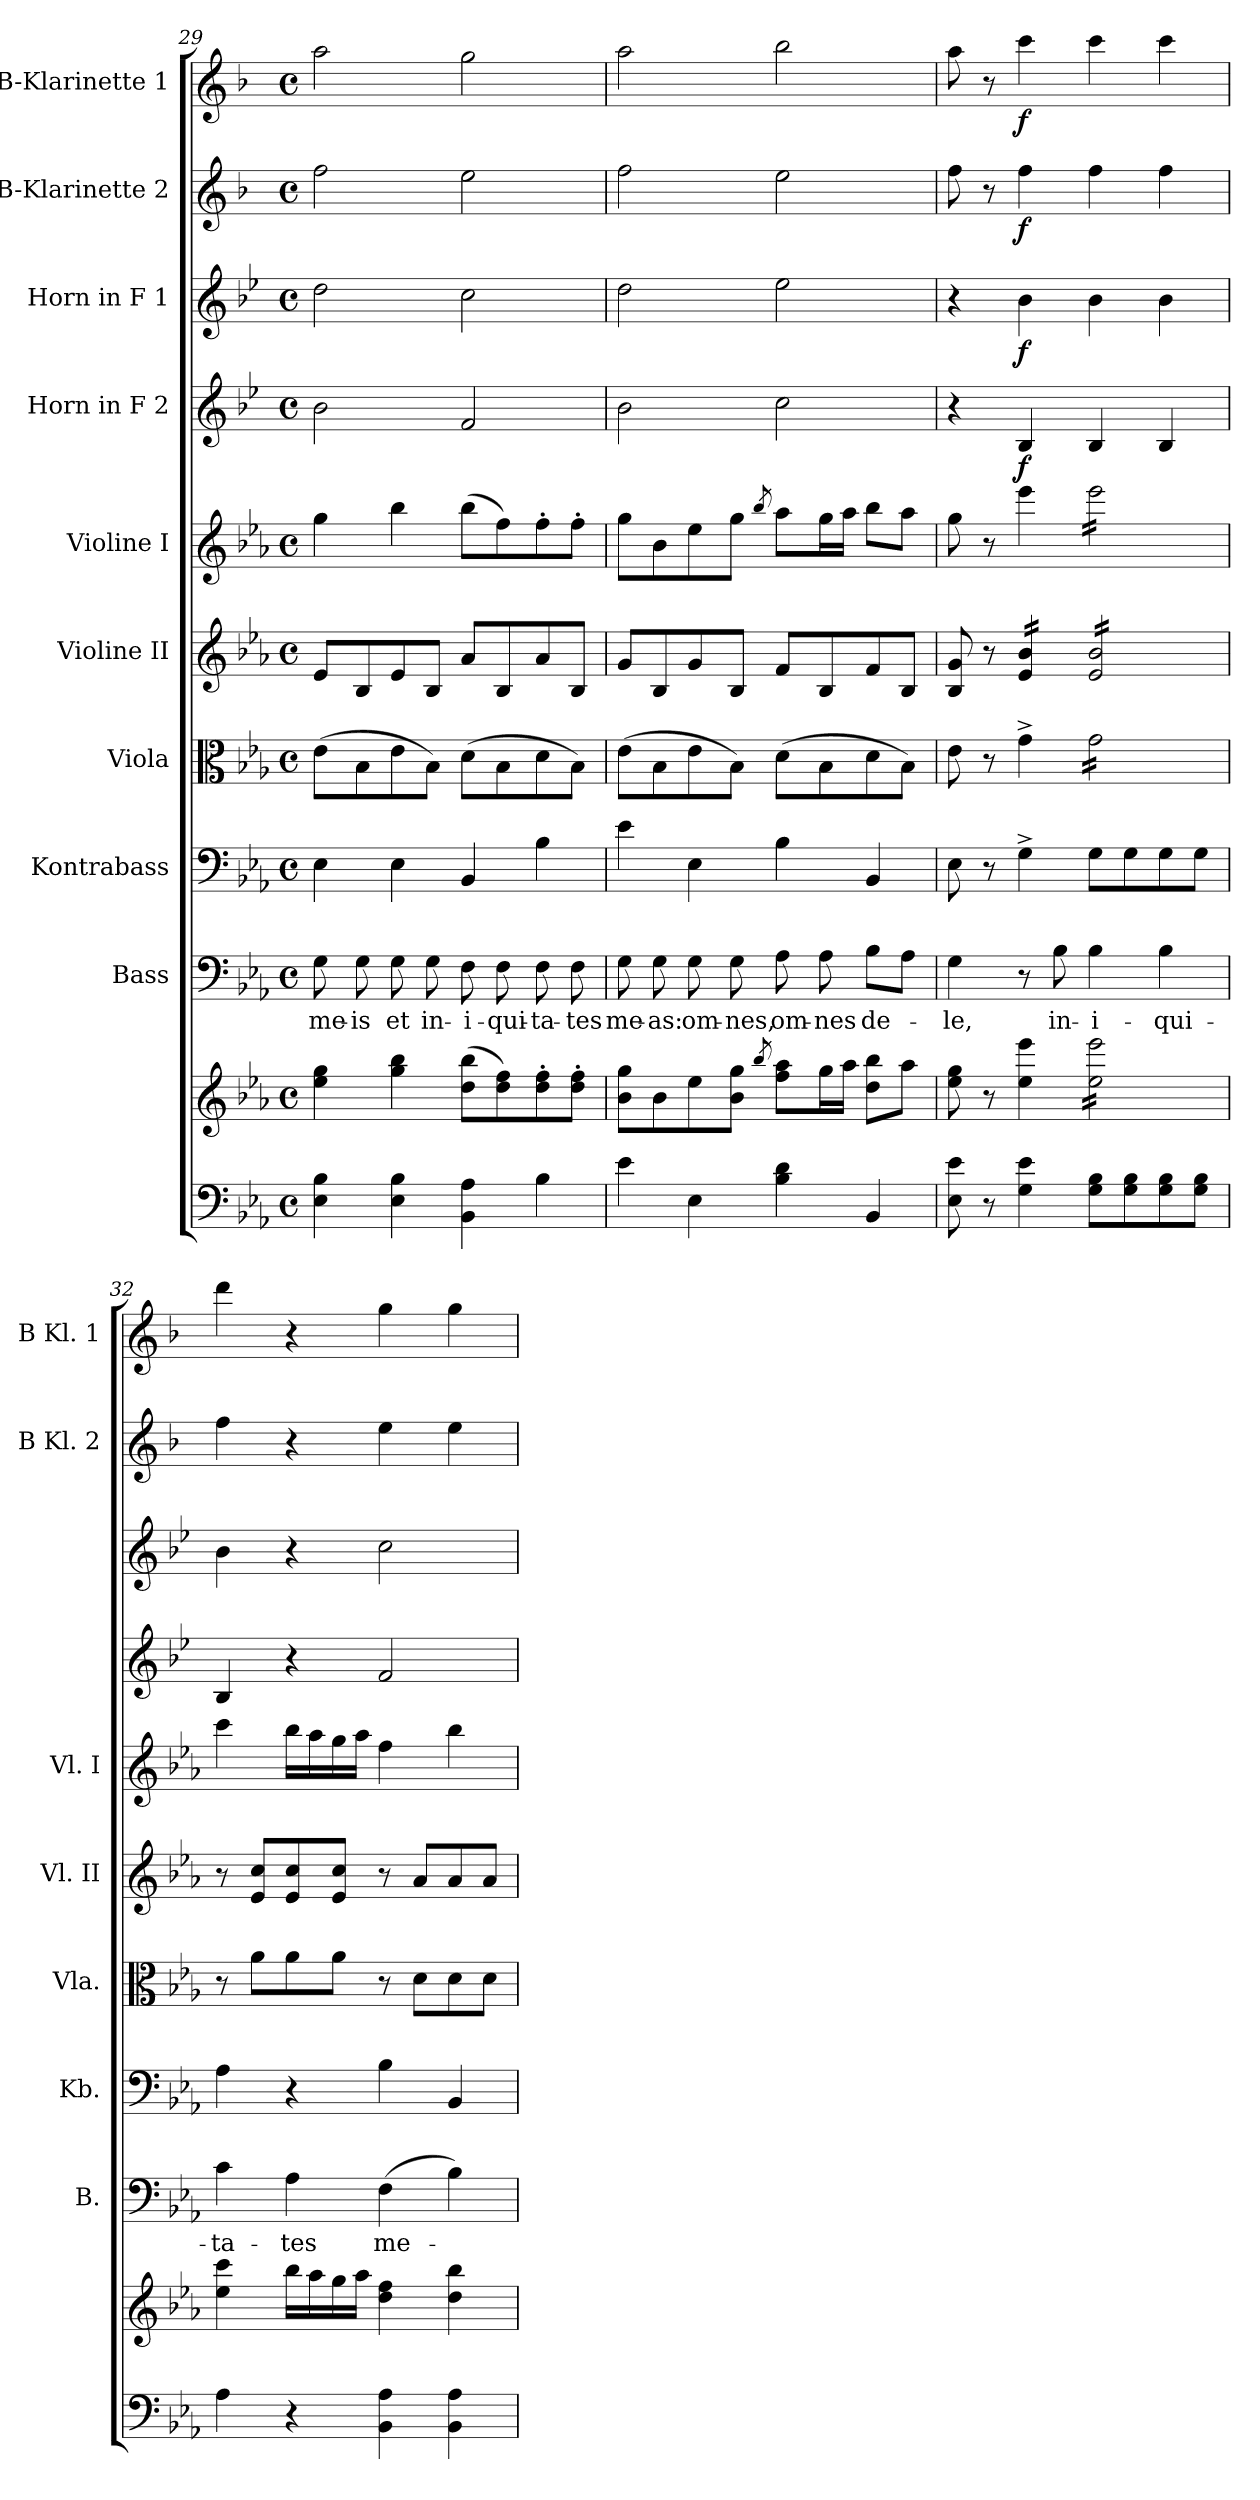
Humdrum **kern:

**kern	**kern	**kern	**text	**kern	**kern	**kern	**kern	**kern	**dynam	**kern	**dynam	**kern	**dynam	**kern	**dynam
*part10	*part10	*part9	*part9	*part8	*part7	*part6	*part5	*part4	*part4	*part3	*part3	*part2	*part2	*part1	*part1
*staff11	*staff10	*staff9	*staff9	*staff8	*staff7	*staff6	*staff5	*staff4	*staff4	*staff3	*staff3	*staff2	*staff2	*staff1	*staff1
*	*	*I"Bass	*	*I"Kontrabass	*I"Viola	*I"Violine II	*I"Violine I	*I"Horn in F 2	*	*I"Horn in F 1	*	*I"B-Klarinette 2	*	*I"B-Klarinette 1	*
*	*	*I'B.	*	*I'Kb.	*I'Vla.	*I'Vl. II	*I'Vl. I	*	*	*	*	*I'B Kl. 2	*	*I'B Kl. 1	*
*clefF4	*clefG2	*clefF4	*	*clefF4	*clefC3	*clefG2	*clefG2	*clefG2	*	*clefG2	*	*clefG2	*	*clefG2	*
*	*	*	*	*ITrd7c12	*	*	*	*ITrd4c7	*	*ITrd4c7	*	*ITrd1c2	*	*ITrd1c2	*
*k[b-e-a-]	*k[b-e-a-]	*k[b-e-a-]	*	*k[b-e-a-]	*k[b-e-a-]	*k[b-e-a-]	*k[b-e-a-]	*k[b-e-a-]	*	*k[b-e-a-]	*	*k[b-e-a-]	*	*k[b-e-a-]	*
*E-:	*E-:	*E-:	*	*E-:	*E-:	*E-:	*E-:	*E-:	*	*E-:	*	*E-:	*	*E-:	*
*M4/4	*M4/4	*M4/4	*	*M4/4	*M4/4	*M4/4	*M4/4	*M4/4	*	*M4/4	*	*M4/4	*	*M4/4	*
*met(c)	*met(c)	*met(c)	*	*met(c)	*met(c)	*met(c)	*met(c)	*met(c)	*	*met(c)	*	*met(c)	*	*met(c)	*
=29	=29	=29	=29	=29	=29	=29	=29	=29	=29	=29	=29	=29	=29	=29	=29
!	!	!	!LO:LY:b	!	!	!	!	!	!	!	!	!	!	!	!
4E-\ 4B-\	4ee-\ 4gg\	8G\	me-	4EE-\	(>8e-\L	8e-/L	4gg\	2e-\	.	2g\	.	2ee-\	.	2gg\	.
!	!	!	!LO:LY:b	!	!	!	!	!	!	!	!	!	!	!	!
.	.	8G\	-is	.	8B-\	8B-/	.	.	.	.	.	.	.	.	.
!	!	!	!LO:LY:b	!	!	!	!	!	!	!	!	!	!	!	!
4E-\ 4B-\	4gg\ 4bb-\	8G\	et	4EE-\	8e-\	8e-/	4bb-\	.	.	.	.	.	.	.	.
!	!	!	!LO:LY:b	!	!	!	!	!	!	!	!	!	!	!	!
.	.	8G\	in-	.	8B-\J)	8B-/J	.	.	.	.	.	.	.	.	.
!	!	!	!LO:LY:b	!	!	!	!	!	!	!	!	!	!	!	!
4BB-\ 4A-\	(>8dd\ 8bb-\L	8F\	-i-	4BBB-/	(>8d\L	8a-/L	(>8bb-\L	2B-/	.	2f\	.	2dd\	.	2ff\	.
!	!	!	!LO:LY:b	!	!	!	!	!	!	!	!	!	!	!	!
.	8dd\ 8ff\)	8F\	-qui-	.	8B-\	8B-/	8ff\)	.	.	.	.	.	.	.	.
!	!	!	!LO:LY:b	!	!	!	!	!	!	!	!	!	!	!	!
4B-\	8dd\'> 8ff\'>	8F\	-ta-	4BB-\	8d\	8a-/	8ff'>\	.	.	.	.	.	.	.	.
!	!	!	!LO:LY:b	!	!	!	!	!	!	!	!	!	!	!	!
.	8dd\'> 8ff\'>J	8F\	-tes	.	8B-\J)	8B-/J	8ff'>\J	.	.	.	.	.	.	.	.
=30	=30	=30	=30	=30	=30	=30	=30	=30	=30	=30	=30	=30	=30	=30	=30
!	!	!	!LO:LY:b	!	!	!	!	!	!	!	!	!	!	!	!
4e-\	8b-\ 8gg\L	8G\	me-	4E-\	(>8e-\L	8g/L	8gg\L	2e-\	.	2g\	.	2ee-\	.	2gg\	.
!	!	!	!LO:LY:b	!	!	!	!	!	!	!	!	!	!	!	!
.	8b-\	8G\	-as:	.	8B-\	8B-/	8b-\	.	.	.	.	.	.	.	.
!	!	!	!LO:LY:b	!	!	!	!	!	!	!	!	!	!	!	!
4E-\	8ee-\	8G\	om-	4EE-\	8e-\	8g/	8ee-\	.	.	.	.	.	.	.	.
!	!	!	!LO:LY:b	!	!	!	!	!	!	!	!	!	!	!	!
.	8b-\ 8gg\J	8G\	-nes,	.	8B-\J)	8B-/J	8gg\J	.	.	.	.	.	.	.	.
.	8qbb-/	.	.	.	.	.	8qbb-/	.	.	.	.	.	.	.	.
!	!	!	!LO:LY:b	!	!	!	!	!	!	!	!	!	!	!	!
4B-\ 4d\	8ff\ 8aa-\L	8A-\	om-	4BB-\	(>8d\L	8f/L	8aa-\L	2f\	.	2a-\	.	2dd\	.	2aa-\	.
!	!	!	!LO:LY:b	!	!	!	!	!	!	!	!	!	!	!	!
.	16gg\L	8A-\	-nes	.	8B-\	8B-/	16gg\L	.	.	.	.	.	.	.	.
.	16aa-\JJ	.	.	.	.	.	16aa-\JJ	.	.	.	.	.	.	.	.
!	!	!	!LO:LY:b	!	!	!	!	!	!	!	!	!	!	!	!
4BB-/	8dd\ 8bb-\L	8B-\L	de-	4BBB-/	8d\	8f/	8bb-\L	.	.	.	.	.	.	.	.
.	8aa-\J	8A-\J	.	.	8B-\J)	8B-/J	8aa-\J	.	.	.	.	.	.	.	.
=31	=31	=31	=31	=31	=31	=31	=31	=31	=31	=31	=31	=31	=31	=31	=31
!	!	!	!LO:LY:b	!	!	!	!	!	!	!	!	!	!	!	!
8E-\ 8e-\	8ee-\ 8gg\	4G\	-le,	8EE-\	8e-\	8B-/ 8g/	8gg\	4r	.	4r	.	8ee-\	.	8gg\	.
8r	8r	.	.	8r	8r	8r	8r	.	.	.	.	8r	.	8r	.
!	!	!	!	!	!	!	!	!	!LO:DY:b	!	!LO:DY:b	!	!LO:DY:b	!	!LO:DY:b
*	*	*	*	*	*	*tremolo	*	*	*	*	*	*	*	*	*
4G\ 4e-\	4ee-\ 4eee-\	8r	.	4GG^>\	4g^>\	16e-/ 16b-/LL	4eee-\	4E-/	f	4e-\	f	4ee-\	f	4bb-\	f
.	.	.	.	.	.	16e-/ 16b-/	.	.	.	.	.	.	.	.	.
!	!	!	!LO:LY:b	!	!	!	!	!	!	!	!	!	!	!	!
.	.	8B-\	in-	.	.	16e-/ 16b-/	.	.	.	.	.	.	.	.	.
.	.	.	.	.	.	16e-/ 16b-/JJ	.	.	.	.	.	.	.	.	.
!	!	!	!LO:LY:b	!	!	!	!	!	!	!	!	!	!	!	!
*	*tremolo	*	*	*	*	*	*	*	*	*	*	*	*	*	*
*	*	*	*	*	*tremolo	*	*	*	*	*	*	*	*	*	*
*	*	*	*	*	*	*	*tremolo	*	*	*	*	*	*	*	*
8G\ 8B-\L	16ee-\ 16eee-\LL	4B-\	-i-	8GG\L	16g\LL	16e-/ 16b-/LL	16eee-\LL	4E-/	.	4e-\	.	4ee-\	.	4bb-\	.
.	16ee-\ 16eee-\	.	.	.	16g\	16e-/ 16b-/	16eee-\	.	.	.	.	.	.	.	.
8G\ 8B-\	16ee-\ 16eee-\	.	.	8GG\	16g\	16e-/ 16b-/	16eee-\	.	.	.	.	.	.	.	.
.	16ee-\ 16eee-\	.	.	.	16g\	16e-/ 16b-/	16eee-\	.	.	.	.	.	.	.	.
!	!	!	!LO:LY:b	!	!	!	!	!	!	!	!	!	!	!	!
8G\ 8B-\	16ee-\ 16eee-\	4B-\	-qui-	8GG\	16g\	16e-/ 16b-/	16eee-\	4E-/	.	4e-\	.	4ee-\	.	4bb-\	.
.	16ee-\ 16eee-\	.	.	.	16g\	16e-/ 16b-/	16eee-\	.	.	.	.	.	.	.	.
8G\ 8B-\J	16ee-\ 16eee-\	.	.	8GG\J	16g\	16e-/ 16b-/	16eee-\	.	.	.	.	.	.	.	.
.	16ee-\ 16eee-\JJ	.	.	.	16g\JJ	16e-/ 16b-/JJ	16eee-\JJ	.	.	.	.	.	.	.	.
*	*	*	*	*	*	*	*Xtremolo	*	*	*	*	*	*	*	*
*	*	*	*	*	*	*Xtremolo	*	*	*	*	*	*	*	*	*
*	*	*	*	*	*Xtremolo	*	*	*	*	*	*	*	*	*	*
*	*Xtremolo	*	*	*	*	*	*	*	*	*	*	*	*	*	*
!!LO:PB:g=z
=32	=32	=32	=32	=32	=32	=32	=32	=32	=32	=32	=32	=32	=32	=32	=32
!	!	!	!LO:LY:b	!	!	!	!	!	!	!	!	!	!	!	!
4A-\	4ee-\ 4ccc\	4c\	-ta-	4AA-\	8r	8r	4ccc\	4E-/	.	4e-\	.	4ee-\	.	4ccc\	.
.	.	.	.	.	8a-\L	8e-/ 8cc/L	.	.	.	.	.	.	.	.	.
!	!	!	!LO:LY:b	!	!	!	!	!	!	!	!	!	!	!	!
4r	16bb-\LL	4A-\	-tes	4r	8a-\	8e-/ 8cc/	16bb-\LL	4r	.	4r	.	4r	.	4r	.
.	16aa-\	.	.	.	.	.	16aa-\	.	.	.	.	.	.	.	.
.	16gg\	.	.	.	8a-\J	8e-/ 8cc/J	16gg\	.	.	.	.	.	.	.	.
.	16aa-\JJ	.	.	.	.	.	16aa-\JJ	.	.	.	.	.	.	.	.
!	!	!	!LO:LY:b	!	!	!	!	!	!	!	!	!	!	!	!
4BB-\ 4A-\	4dd\ 4ff\	(>4F\	me-	4BB-\	8r	8r	4ff\	2B-/	.	2f\	.	4dd\	.	4ff\	.
.	.	.	.	.	8d\L	8a-/L	.	.	.	.	.	.	.	.	.
4BB-\ 4A-\	4dd\ 4bb-\	4B-\)	.	4BBB-/	8d\	8a-/	4bb-\	.	.	.	.	4dd\	.	4ff\	.
.	.	.	.	.	8d\J	8a-/J	.	.	.	.	.	.	.	.	.
=	=	=	=	=	=	=	=	=	=	=	=	=	=	=	=
*-	*-	*-	*-	*-	*-	*-	*-	*-	*-	*-	*-	*-	*-	*-	*-
